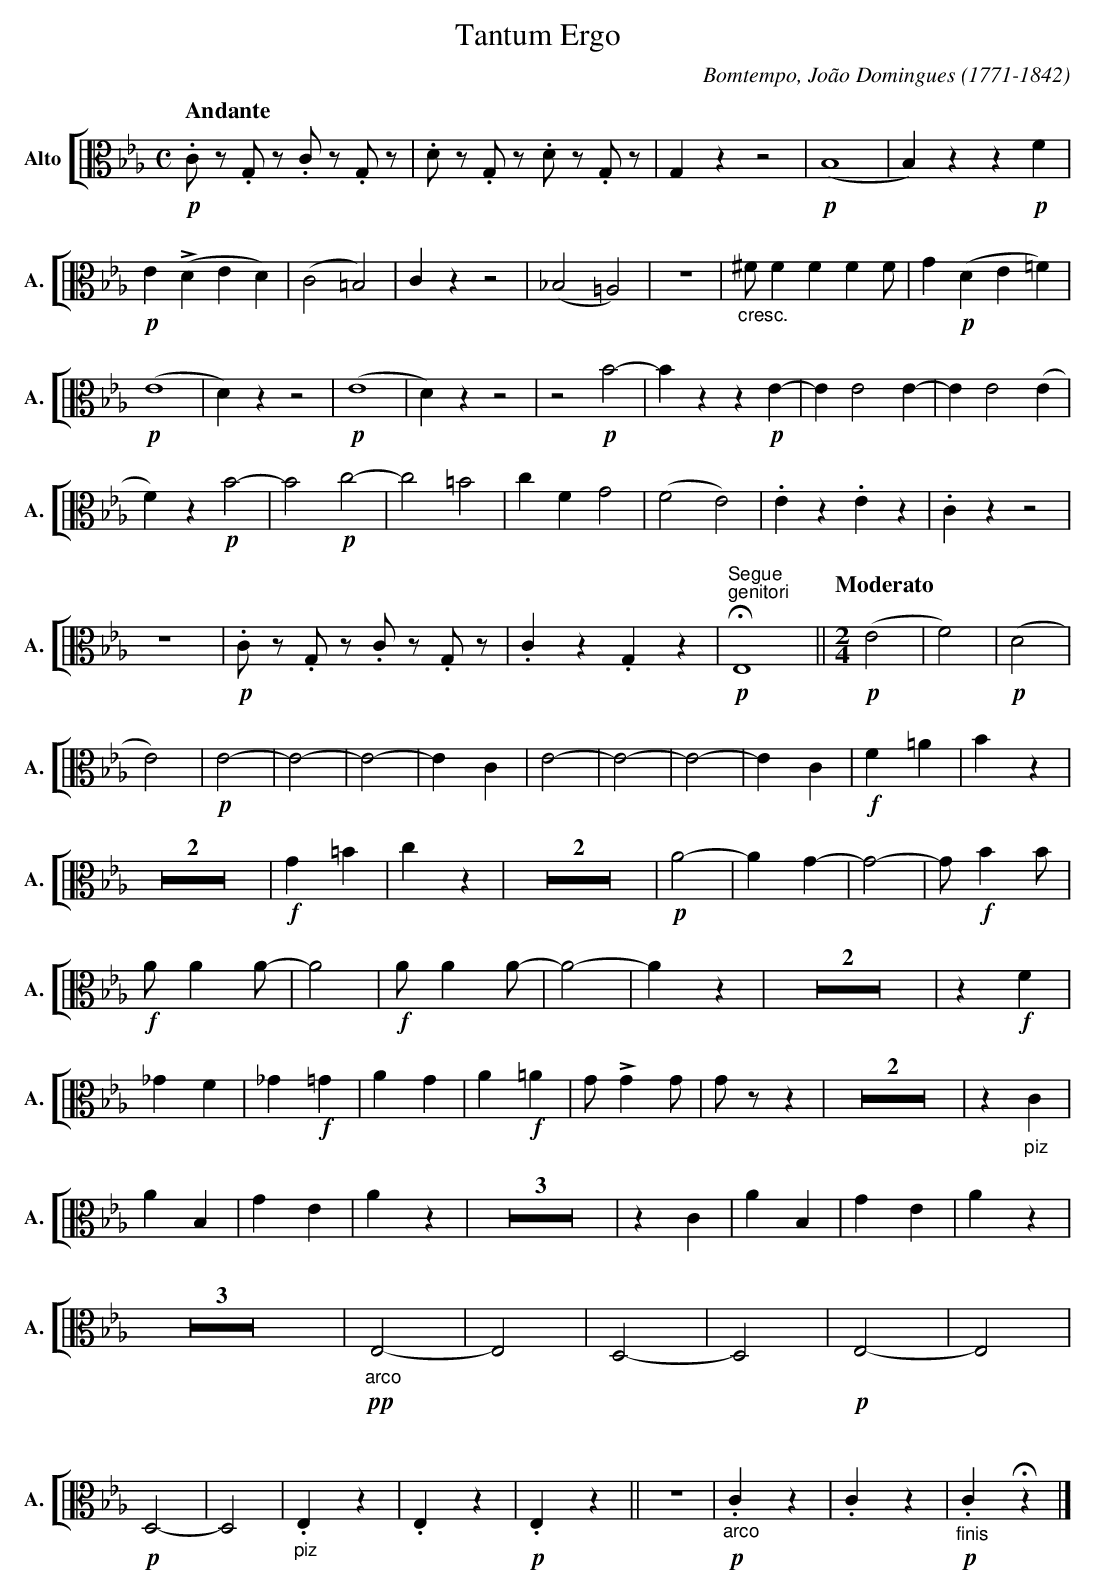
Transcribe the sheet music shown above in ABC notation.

X:1
T:Tantum Ergo
C:Bomtempo, Jo\~ao Domingues (1771-1842)
M:C
L:1/4
K:Eb
V: 3 clef=alto name="Alto" sname="A."
%%staves [ 3 ]
[Q:"Andante"] !p! .C/z/ .G,/z/ .C/z/ .G,/z/ |.D/z/ .G,/z/ .D/z/ .G,/z/ | G,zz2 | !p!(B,4 | B,) zz !p!F | \
   !p!E(!>!DED) | (C2=B,2) | Czz2 | (_B,2=A,2) | Z | "_cresc."^F/FFFF/ | G !p!(DE=F) | !p! (E4 | D)zz2 | \
   !p! (E4 | D)zz2 | z2 !p!B2-|Bzz!p!E-|EE2E-|EE2(E|F)z\
   !p!B2-|B2!p!c2-|c2=B2|cFG2|(F2E2)|.Ez.Ez|.Czz2|Z |\
  !p! .C/z/ .G,/z/ .C/z/ .G,/z/ | .Cz .G,z | "^Segue;genitori" !p! !fermata! E,4 || \
   [Q:"Genitori"][Q:"Moderato"][M:2/4] !p!(E2|F2)|!p!(D2|E2)|!p!E2-|E2-|E2-|EC|E2-|E2-|E2-|EC|\
   !f!F=A|Bz|Z2|!f!G=B|cz|Z2|!p!A2-|AG-|G2-|G/!f!BB/|!f!A/AA/-|A2|!f!A/AA/-|A2-|Az|Z2|\
   z!f!F|_GF|_G!f!=G|AG|A!f!=A|G/!>!GG/|G/z/z|Z2|z "_piz" C|AB,|GE|Az|Z3| zC|AB,|GE|Az|Z3| \
   "_arco" !pp!E,2-|E,2|D,2-|D,2|!p!E,2-|E,2|!p!D,2-|D,2|"_piz" .E,z|.E,z|!p!.E,z|| Z| \
   "_arco"!p!.Cz|.Cz|!p!"_finis".C!fermata!z|]\
